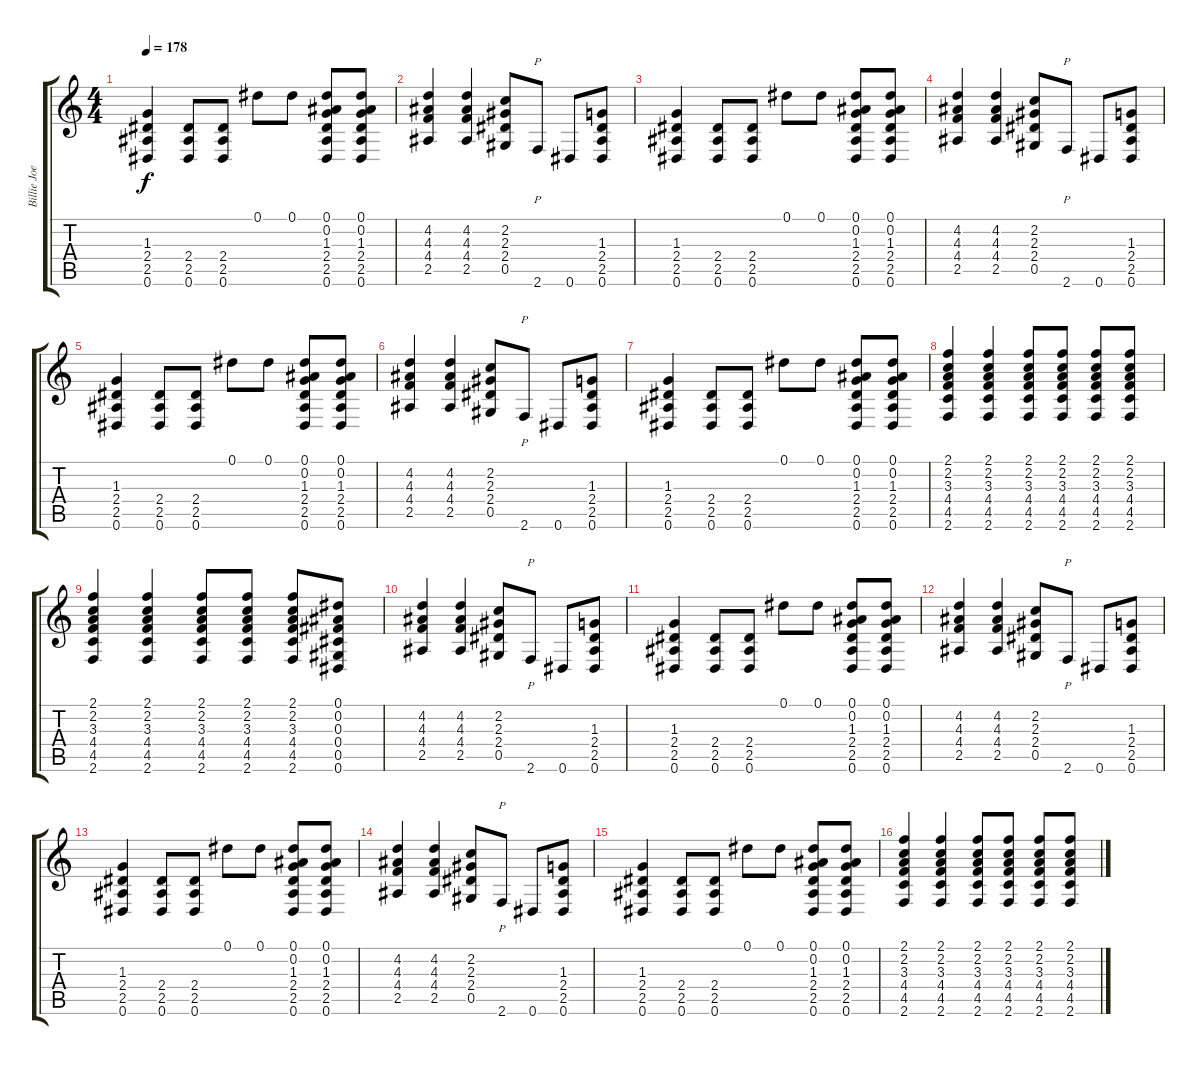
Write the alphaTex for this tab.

\track ("Billie Joe (Guitar)" "Billie Joe") {instrument distortionguitar}
\staff {score tabs}
\tuning (Eb4 Bb3 Gb3 Db3 Ab2 Eb2) {hide}
\ts (4 4)
\tempo 178
\clef g2
\ks c
(1.3 2.4 2.5 0.6).4{dy f} (2.4 2.5 0.6).8 (2.4 2.5 0.6).8 0.1.8 0.1.8 (0.1 0.2 1.3 2.4 2.5 0.6).8 (0.1 0.2 1.3 2.4 2.5 0.6).8 |
(4.2 4.3 4.4 2.5).4 (4.2 4.3 4.4 2.5).4 (2.2 2.3 2.4 0.5).8 2.6.8{p} 0.6.8 (1.3 2.4 2.5 0.6).8 |
(1.3 2.4 2.5 0.6).4 (2.4 2.5 0.6).8 (2.4 2.5 0.6).8 0.1.8 0.1.8 (0.1 0.2 1.3 2.4 2.5 0.6).8 (0.1 0.2 1.3 2.4 2.5 0.6).8 |
(4.2 4.3 4.4 2.5).4 (4.2 4.3 4.4 2.5).4 (2.2 2.3 2.4 0.5).8 2.6.8{p} 0.6.8 (1.3 2.4 2.5 0.6).8 |
(1.3 2.4 2.5 0.6).4 (2.4 2.5 0.6).8 (2.4 2.5 0.6).8 0.1.8 0.1.8 (0.1 0.2 1.3 2.4 2.5 0.6).8 (0.1 0.2 1.3 2.4 2.5 0.6).8 |
(4.2 4.3 4.4 2.5).4 (4.2 4.3 4.4 2.5).4 (2.2 2.3 2.4 0.5).8 2.6.8{p} 0.6.8 (1.3 2.4 2.5 0.6).8 |
(1.3 2.4 2.5 0.6).4 (2.4 2.5 0.6).8 (2.4 2.5 0.6).8 0.1.8 0.1.8 (0.1 0.2 1.3 2.4 2.5 0.6).8 (0.1 0.2 1.3 2.4 2.5 0.6).8 |
(2.1 2.2 3.3 4.4 4.5 2.6).4 (2.1 2.2 3.3 4.4 4.5 2.6).4 (2.1 2.2 3.3 4.4 4.5 2.6).8 (2.1 2.2 3.3 4.4 4.5 2.6).8 (2.1 2.2 3.3 4.4 4.5 2.6).8 (2.1 2.2 3.3 4.4 4.5 2.6).8 |
(2.1 2.2 3.3 4.4 4.5 2.6).4 (2.1 2.2 3.3 4.4 4.5 2.6).4 (2.1 2.2 3.3 4.4 4.5 2.6).8 (2.1 2.2 3.3 4.4 4.5 2.6).8 (2.1 2.2 3.3 4.4 4.5 2.6).8 (0.1 0.2 0.3 0.4 0.5 0.6).8 |
(4.2 4.3 4.4 2.5).4 (4.2 4.3 4.4 2.5).4 (2.2 2.3 2.4 0.5).8 2.6.8{p} 0.6.8 (1.3 2.4 2.5 0.6).8 |
(1.3 2.4 2.5 0.6).4 (2.4 2.5 0.6).8 (2.4 2.5 0.6).8 0.1.8 0.1.8 (0.1 0.2 1.3 2.4 2.5 0.6).8 (0.1 0.2 1.3 2.4 2.5 0.6).8 |
(4.2 4.3 4.4 2.5).4 (4.2 4.3 4.4 2.5).4 (2.2 2.3 2.4 0.5).8 2.6.8{p} 0.6.8 (1.3 2.4 2.5 0.6).8 |
(1.3 2.4 2.5 0.6).4 (2.4 2.5 0.6).8 (2.4 2.5 0.6).8 0.1.8 0.1.8 (0.1 0.2 1.3 2.4 2.5 0.6).8 (0.1 0.2 1.3 2.4 2.5 0.6).8 |
(4.2 4.3 4.4 2.5).4 (4.2 4.3 4.4 2.5).4 (2.2 2.3 2.4 0.5).8 2.6.8{p} 0.6.8 (1.3 2.4 2.5 0.6).8 |
(1.3 2.4 2.5 0.6).4 (2.4 2.5 0.6).8 (2.4 2.5 0.6).8 0.1.8 0.1.8 (0.1 0.2 1.3 2.4 2.5 0.6).8 (0.1 0.2 1.3 2.4 2.5 0.6).8 |
(2.1 2.2 3.3 4.4 4.5 2.6).4 (2.1 2.2 3.3 4.4 4.5 2.6).4 (2.1 2.2 3.3 4.4 4.5 2.6).8 (2.1 2.2 3.3 4.4 4.5 2.6).8 (2.1 2.2 3.3 4.4 4.5 2.6).8 (2.1 2.2 3.3 4.4 4.5 2.6).8
